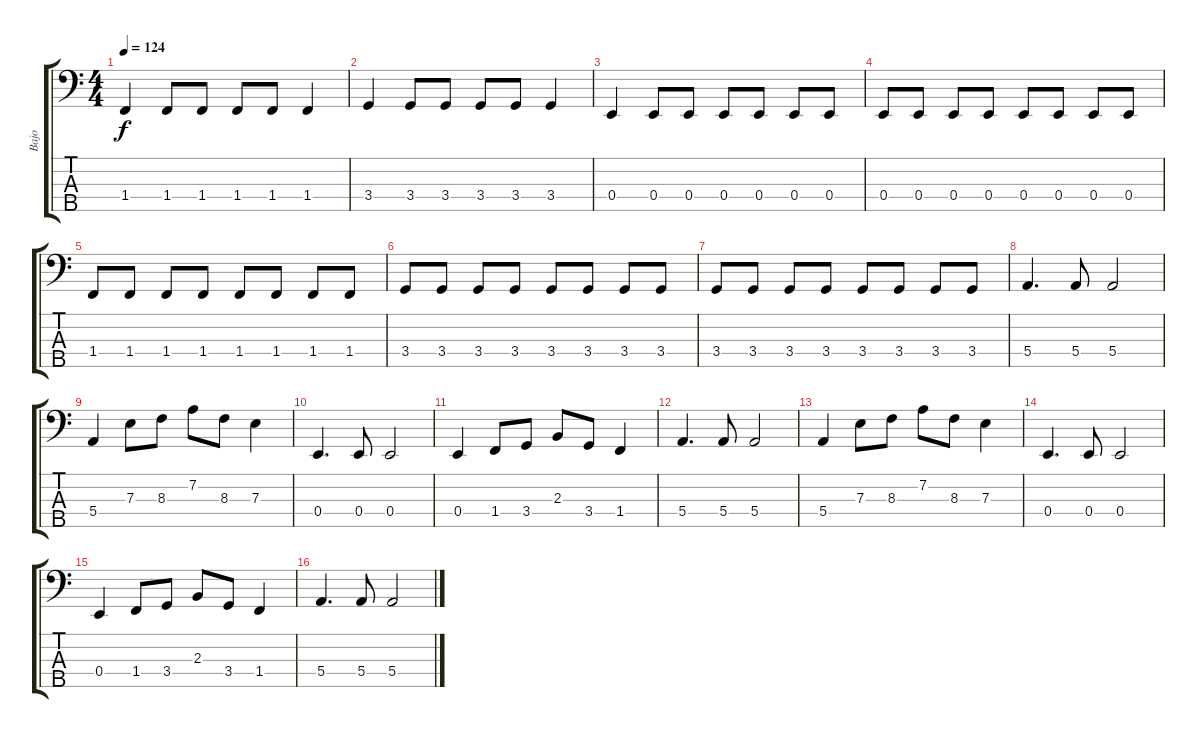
\track ("Bajo" "Bajo") {instrument electricbasspick}
\staff {score tabs}
\tuning (G2 D2 A1 E1 B0) {hide}
\ts (4 4)
\tempo 124
\clef f4
\ks c
1.4.4{dy f} 1.4.8 1.4.8 1.4.8 1.4.8 1.4.4 |
3.4.4 3.4.8 3.4.8 3.4.8 3.4.8 3.4.4 |
0.4.4 0.4.8 0.4.8 0.4.8 0.4.8 0.4.8 0.4.8 |
0.4.8 0.4.8 0.4.8 0.4.8 0.4.8 0.4.8 0.4.8 0.4.8 |
1.4.8 1.4.8 1.4.8 1.4.8 1.4.8 1.4.8 1.4.8 1.4.8 |
3.4.8 3.4.8 3.4.8 3.4.8 3.4.8 3.4.8 3.4.8 3.4.8 |
3.4.8 3.4.8 3.4.8 3.4.8 3.4.8 3.4.8 3.4.8 3.4.8 |
5.4.4{d} 5.4.8 5.4.2 |
5.4.4 7.3.8 8.3.8 7.2.8 8.3.8 7.3.4 |
0.4.4{d} 0.4.8 0.4.2 |
0.4.4 1.4.8 3.4.8 2.3.8 3.4.8 1.4.4 |
5.4.4{d} 5.4.8 5.4.2 |
5.4.4 7.3.8 8.3.8 7.2.8 8.3.8 7.3.4 |
0.4.4{d} 0.4.8 0.4.2 |
0.4.4 1.4.8 3.4.8 2.3.8 3.4.8 1.4.4 |
5.4.4{d} 5.4.8 5.4.2
